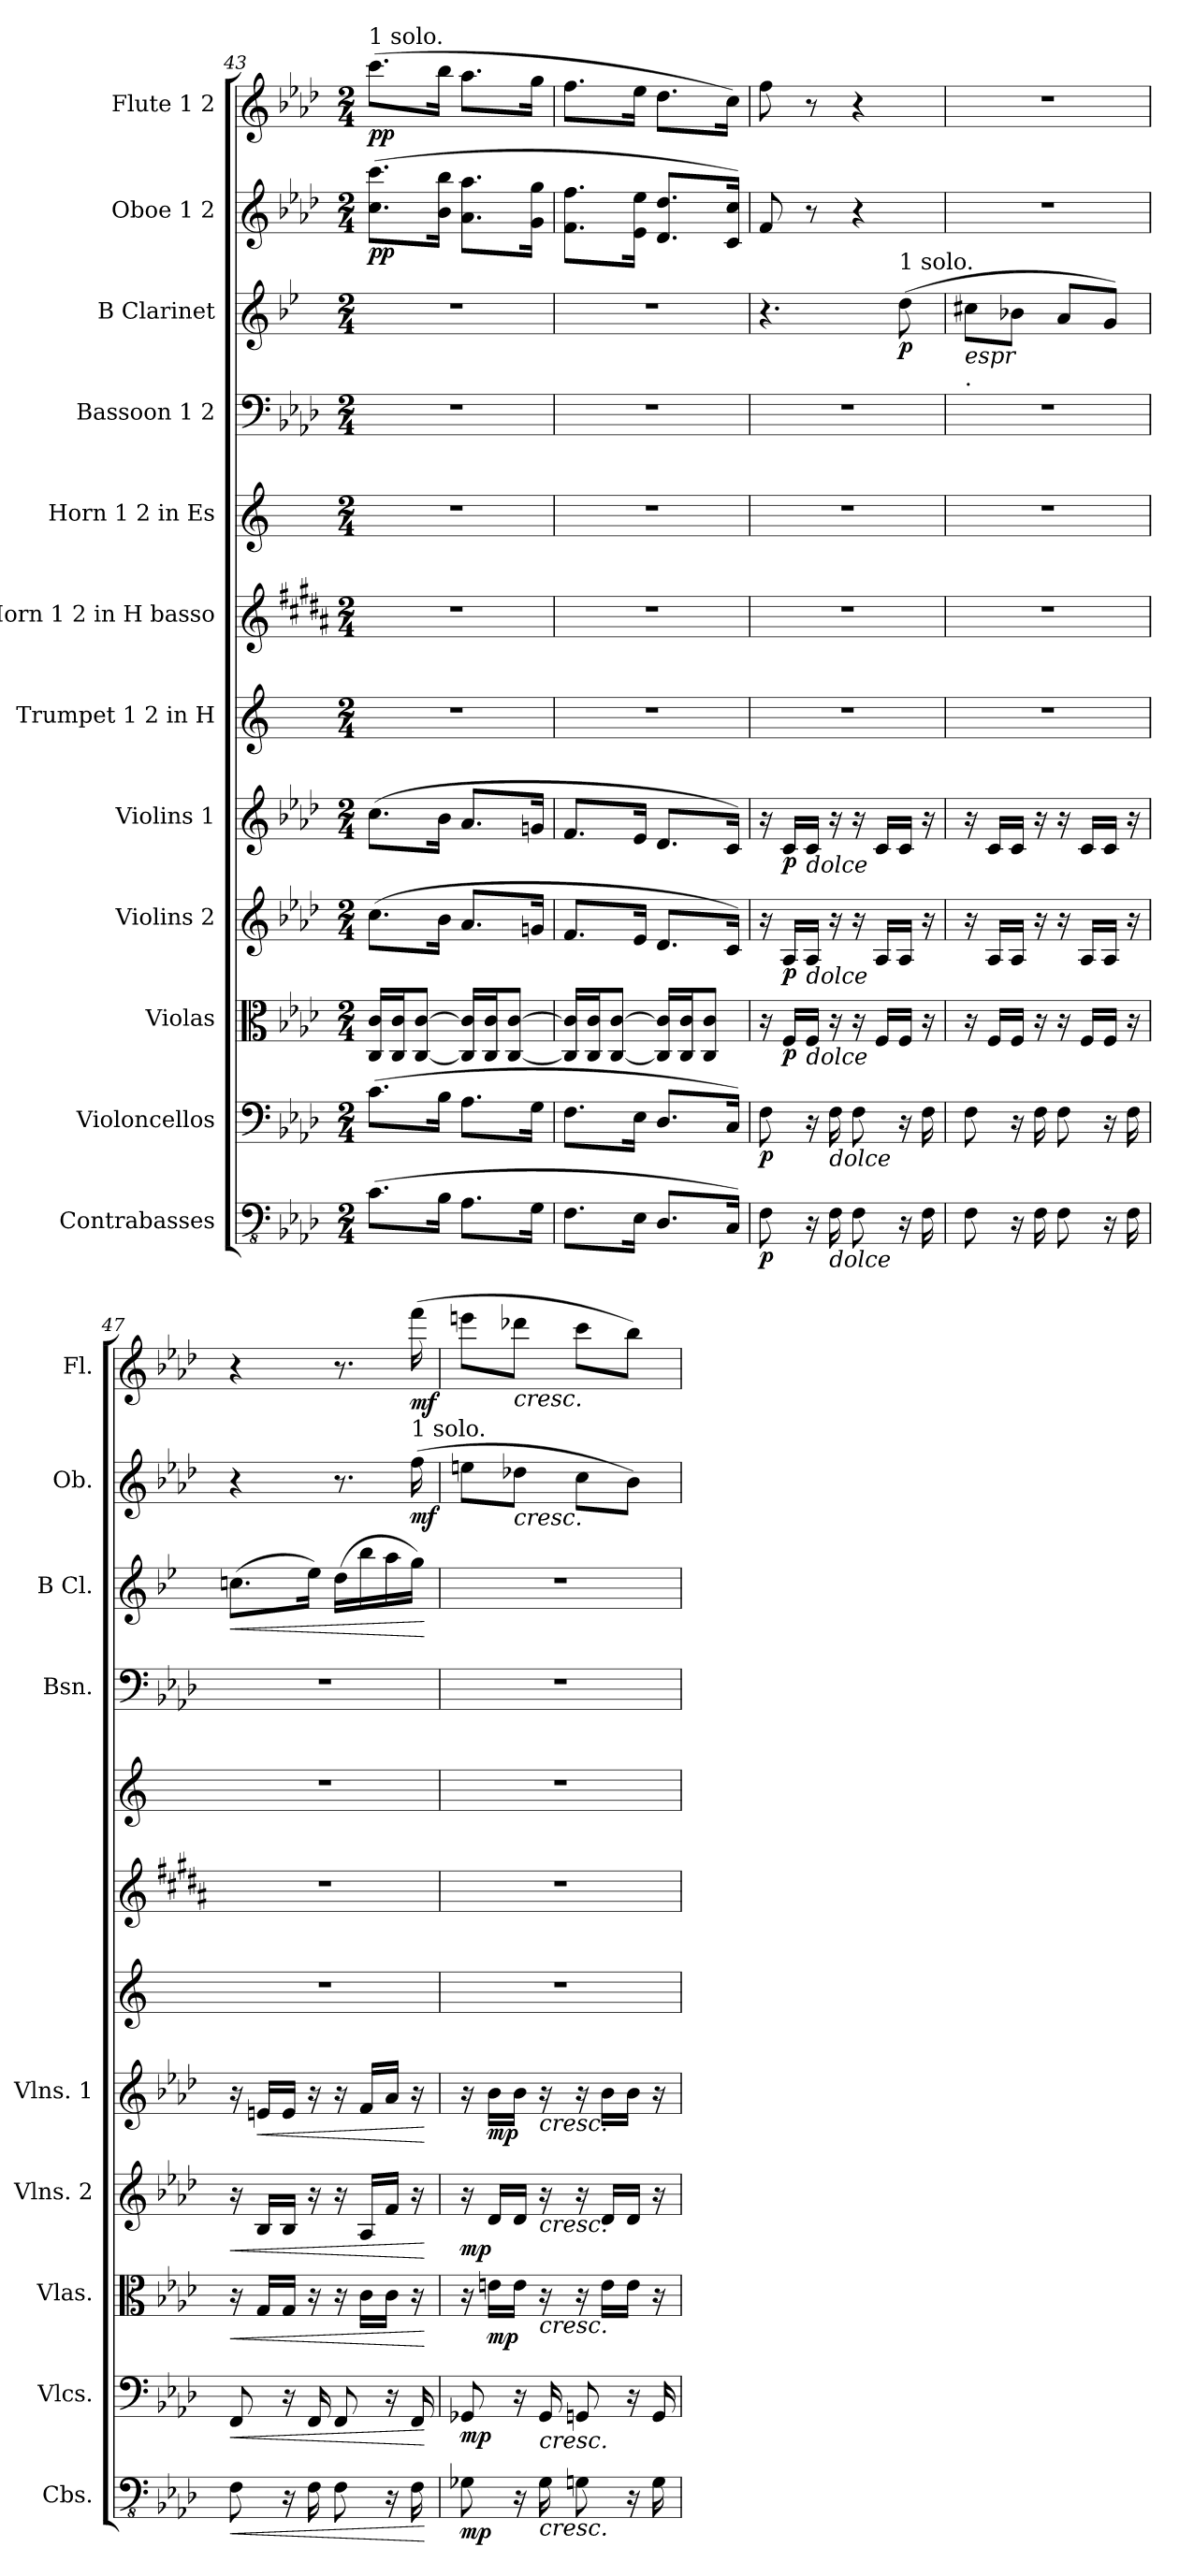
**kern	**dynam	**kern	**dynam	**kern	**dynam	**kern	**dynam	**kern	**dynam	**kern	**kern	**kern	**kern	**kern	**dynam	**kern	**dynam	**kern	**dynam
*part12	*part12	*part11	*part11	*part10	*part10	*part9	*part9	*part8	*part8	*part7	*part6	*part5	*part4	*part3	*part3	*part2	*part2	*part1	*part1
*staff12	*staff12	*staff11	*staff11	*staff10	*staff10	*staff9	*staff9	*staff8	*staff8	*staff7	*staff6	*staff5	*staff4	*staff3	*staff3	*staff2	*staff2	*staff1	*staff1
*I"Contrabasses	*	*I"Violoncellos	*	*I"Violas	*	*I"Violins 2	*	*I"Violins 1	*	*I"Trumpet 1 2 in H	*I"Horn 1  2 in H basso	*I"Horn 1 2 in Es	*I"Bassoon 1 2	*I"B Clarinet	*	*I"Oboe 1 2	*	*I"Flute 1 2	*
*I'Cbs.	*	*I'Vlcs.	*	*I'Vlas.	*	*I'Vlns. 2	*	*I'Vlns. 1	*	*	*	*	*I'Bsn.	*I'B Cl.	*	*I'Ob.	*	*I'Fl.	*
*clefFv4	*	*clefF4	*	*clefC3	*	*clefG2	*	*clefG2	*	*clefG2	*clefG2	*clefG2	*clefF4	*clefG2	*	*clefG2	*	*clefG2	*
*	*	*	*	*	*	*	*	*	*	*ITrd1c1	*ITrd8c13	*ITrd5c9	*	*ITrd1c2	*	*	*	*	*
*k[b-e-a-d-]	*	*k[b-e-a-d-]	*	*k[b-e-a-d-]	*	*k[b-e-a-d-]	*	*k[b-e-a-d-]	*	*k[f#c#g#d#a#]	*k[f#c#g#d#a#]	*k[b-e-a-]	*k[b-e-a-d-]	*k[b-e-a-d-]	*	*k[b-e-a-d-]	*	*k[b-e-a-d-]	*
*M2/4	*	*M2/4	*	*M2/4	*	*M2/4	*	*M2/4	*	*M2/4	*M2/4	*M2/4	*M2/4	*M2/4	*	*M2/4	*	*M2/4	*
=43	=43	=43	=43	=43	=43	=43	=43	=43	=43	=43	=43	=43	=43	=43	=43	=43	=43	=43	=43
!	!	!	!	!	!	!	!	!	!	!	!	!	!	!	!	!	!	!LO:TX:a:t=1 solo.	!
!	!	!	!	!	!	!	!	!	!	!	!	!	!	!	!	!	!LO:DY:b	!	!LO:DY:b
(>8.C\L	.	(>8.c\L	.	16C/ 16c/LL	.	(>8.cc\L	.	(>8.cc\L	.	2r	2r	2r	2r	2r	.	(>8.cc\ 8.ccc\L	pp	(>8.ccc\L	pp
.	.	.	.	16C/ 16c/J	.	.	.	.	.	.	.	.	.	.	.	.	.	.	.
.	.	.	.	[8C/ [8c/J	.	.	.	.	.	.	.	.	.	.	.	.	.	.	.
16BB-\Jk	.	16B-\Jk	.	.	.	16b-\Jk	.	16b-\Jk	.	.	.	.	.	.	.	16b-\ 16bb-\Jk	.	16bb-\Jk	.
8.AA-\L	.	8.A-\L	.	16C/] 16c/]LL	.	8.a-/L	.	8.a-/L	.	.	.	.	.	.	.	8.a-\ 8.aa-\L	.	8.aa-\L	.
.	.	.	.	16C/ 16c/J	.	.	.	.	.	.	.	.	.	.	.	.	.	.	.
.	.	.	.	[8C/ [8c/J	.	.	.	.	.	.	.	.	.	.	.	.	.	.	.
16GG\Jk	.	16G\Jk	.	.	.	16gn/Jk	.	16gn/Jk	.	.	.	.	.	.	.	16g\ 16gg\Jk	.	16gg\Jk	.
!!LO:PB:g=z
=44	=44	=44	=44	=44	=44	=44	=44	=44	=44	=44	=44	=44	=44	=44	=44	=44	=44	=44	=44
8.FF\L	.	8.F\L	.	16C/] 16c/]LL	.	8.f/L	.	8.f/L	.	2r	2r	2r	2r	2r	.	8.f\ 8.ff\L	.	8.ff\L	.
.	.	.	.	16C/ 16c/J	.	.	.	.	.	.	.	.	.	.	.	.	.	.	.
.	.	.	.	[8C/ [8c/J	.	.	.	.	.	.	.	.	.	.	.	.	.	.	.
16EE-\Jk	.	16E-\Jk	.	.	.	16e-/Jk	.	16e-/Jk	.	.	.	.	.	.	.	16e-\ 16ee-\Jk	.	16ee-\Jk	.
8.DD-/L	.	8.D-/L	.	16C/] 16c/]LL	.	8.d-/L	.	8.d-/L	.	.	.	.	.	.	.	8.d-/ 8.dd-/L	.	8.dd-\L	.
.	.	.	.	16C/ 16c/J	.	.	.	.	.	.	.	.	.	.	.	.	.	.	.
.	.	.	.	8C/ 8c/J	.	.	.	.	.	.	.	.	.	.	.	.	.	.	.
16CC/Jk)	.	16C/Jk)	.	.	.	16c/Jk)	.	16c/Jk)	.	.	.	.	.	.	.	16c/ 16cc/Jk)	.	16cc\Jk)	.
=45	=45	=45	=45	=45	=45	=45	=45	=45	=45	=45	=45	=45	=45	=45	=45	=45	=45	=45	=45
!	!LO:DY:b	!	!LO:DY:b	!	!	!	!	!	!	!	!	!	!	!	!	!	!	!	!
8FF\	p	8F\	p	16r	.	16r	.	16r	.	2r	2r	2r	2r	4.r	.	8f/	.	8ff\	.
!	!	!	!	!	!LO:DY:b	!	!LO:DY:b	!	!LO:DY:b	!	!	!	!	!	!	!	!	!	!
.	.	.	.	16F/LL	p	16A-/LL	p	16c/LL	p	.	.	.	.	.	.	.	.	.	.
!	!	!	!	!	!	!	!	!LO:TX:b:i:t=dolce	!	!	!	!	!	!	!	!	!	!	!
!	!	!	!	!	!	!LO:TX:b:i:t=dolce	!	!	!	!	!	!	!	!	!	!	!	!	!
!	!	!	!	!LO:TX:b:i:t=dolce	!	!	!	!	!	!	!	!	!	!	!	!	!	!	!
16r	.	16r	.	16F/JJ	.	16A-/JJ	.	16c/JJ	.	.	.	.	.	.	.	8r	.	8r	.
!	!	!LO:TX:b:i:t=dolce	!	!	!	!	!	!	!	!	!	!	!	!	!	!	!	!	!
!LO:TX:b:i:t=dolce	!	!	!	!	!	!	!	!	!	!	!	!	!	!	!	!	!	!	!
16FF\	.	16F\	.	16r	.	16r	.	16r	.	.	.	.	.	.	.	.	.	.	.
8FF\	.	8F\	.	16r	.	16r	.	16r	.	.	.	.	.	.	.	4r	.	4r	.
.	.	.	.	16F/LL	.	16A-/LL	.	16c/LL	.	.	.	.	.	.	.	.	.	.	.
!	!	!	!	!	!	!	!	!	!	!	!	!	!	!LO:TX:a:t=1 solo.	!	!	!	!	!
!	!	!	!	!	!	!	!	!	!	!	!	!	!	!	!LO:DY:b	!	!	!	!
16r	.	16r	.	16F/JJ	.	16A-/JJ	.	16c/JJ	.	.	.	.	.	(>8cc\	p	.	.	.	.
16FF\	.	16F\	.	16r	.	16r	.	16r	.	.	.	.	.	.	.	.	.	.	.
=46	=46	=46	=46	=46	=46	=46	=46	=46	=46	=46	=46	=46	=46	=46	=46	=46	=46	=46	=46
!	!	!	!	!	!	!	!	!	!	!	!	!	!	!LO:TX:b:i:t=espr	!	!	!	!	!
!	!	!	!	!	!	!	!	!	!	!	!	!	!	!LO:TX:b:t=.	!	!	!	!	!
8FF\	.	8F\	.	16r	.	16r	.	16r	.	2r	2r	2r	2r	8bn\L	.	2r	.	2r	.
.	.	.	.	16F/LL	.	16A-/LL	.	16c/LL	.	.	.	.	.	.	.	.	.	.	.
16r	.	16r	.	16F/JJ	.	16A-/JJ	.	16c/JJ	.	.	.	.	.	8a-X\J	.	.	.	.	.
16FF\	.	16F\	.	16r	.	16r	.	16r	.	.	.	.	.	.	.	.	.	.	.
8FF\	.	8F\	.	16r	.	16r	.	16r	.	.	.	.	.	8g/L	.	.	.	.	.
.	.	.	.	16F/LL	.	16A-/LL	.	16c/LL	.	.	.	.	.	.	.	.	.	.	.
16r	.	16r	.	16F/JJ	.	16A-/JJ	.	16c/JJ	.	.	.	.	.	8f/J)	.	.	.	.	.
16FF\	.	16F\	.	16r	.	16r	.	16r	.	.	.	.	.	.	.	.	.	.	.
=47	=47	=47	=47	=47	=47	=47	=47	=47	=47	=47	=47	=47	=47	=47	=47	=47	=47	=47	=47
!	!LO:HP:b	!	!LO:HP:b	!	!LO:HP:b	!	!LO:HP:b	!	!	!	!	!	!	!	!LO:HP:b	!	!	!	!
8FF\	<	8FF/	<	16r	<	16r	<	16r	.	2r	2r	2r	2r	(>8.b-X\L	<	4r	.	4r	.
!	!	!	!	!	!	!	!	!	!LO:HP:b	!	!	!	!	!	!	!	!	!	!
.	.	.	.	16G/LL	.	16B-/LL	.	16en/LL	<	.	.	.	.	.	.	.	.	.	.
16r	.	16r	.	16G/JJ	.	16B-/JJ	.	16e/JJ	.	.	.	.	.	.	.	.	.	.	.
16FF\	.	16FF/	.	16r	.	16r	.	16r	.	.	.	.	.	16dd-\Jk)	.	.	.	.	.
8FF\	.	8FF/	.	16r	.	16r	.	16r	.	.	.	.	.	(>16cc\LL	.	8.r	.	8.r	.
.	.	.	.	16c\LL	.	16A-/LL	.	16f/LL	.	.	.	.	.	16aa-\	.	.	.	.	.
16r	.	16r	.	16c\JJ	.	16f/JJ	.	16a-/JJ	.	.	.	.	.	16gg\	.	.	.	.	.
!	!	!	!	!	!	!	!	!	!	!	!	!	!	!	!	!LO:TX:a:t=1 solo.	!	!	!
!	!	!	!	!	!	!	!	!	!	!	!	!	!	!	!	!	!LO:DY:b	!	!LO:DY:b
16FF\	.	16FF/	.	16r	.	16r	.	16r	.	.	.	.	.	16ff\JJ)	.	(>16ff\	mf	(>16fff\	mf
.	[	.	[	.	[	.	[	.	[	.	.	.	.	.	[	.	.	.	.
!!LO:PB:g=z
=48	=48	=48	=48	=48	=48	=48	=48	=48	=48	=48	=48	=48	=48	=48	=48	=48	=48	=48	=48
!	!LO:DY:b	!	!LO:DY:b	!	!	!	!LO:DY:b	!	!	!	!	!	!	!	!	!	!	!	!
8GG-X\	mp	8GG-X/	mp	16r	.	16r	mp	16r	.	2r	2r	2r	2r	2r	.	8een\L	.	8eeen\L	.
!	!	!	!	!	!LO:DY:b	!	!	!	!LO:DY:b	!	!	!	!	!	!	!	!	!	!
.	.	.	.	16en\LL	mp	16d-/LL	.	16b-\LL	mp	.	.	.	.	.	.	.	.	.	.
!	!	!	!	!	!	!	!	!	!	!	!	!	!	!	!	!	!	!LO:TX:b:i:t=cresc.	!
!	!	!	!	!	!	!	!	!	!	!	!	!	!	!	!	!LO:TX:b:i:t=cresc.	!	!	!
16r	.	16r	.	16e\JJ	.	16d-/JJ	.	16b-\JJ	.	.	.	.	.	.	.	8dd-X\J	.	8ddd-X\J	.
!	!	!	!	!	!	!	!	!LO:TX:b:i:t=cresc.	!	!	!	!	!	!	!	!	!	!	!
!	!	!	!	!	!	!LO:TX:b:i:t=cresc.	!	!	!	!	!	!	!	!	!	!	!	!	!
!	!	!	!	!LO:TX:b:i:t=cresc.	!	!	!	!	!	!	!	!	!	!	!	!	!	!	!
!	!	!LO:TX:b:i:t=cresc.	!	!	!	!	!	!	!	!	!	!	!	!	!	!	!	!	!
!LO:TX:b:i:t=cresc.	!	!	!	!	!	!	!	!	!	!	!	!	!	!	!	!	!	!	!
16GG-\	.	16GG-/	.	16r	.	16r	.	16r	.	.	.	.	.	.	.	.	.	.	.
8GGn\	.	8GGn/	.	16r	.	16r	.	16r	.	.	.	.	.	.	.	8cc\L	.	8ccc\L	.
.	.	.	.	16e\LL	.	16d-/LL	.	16b-\LL	.	.	.	.	.	.	.	.	.	.	.
16r	.	16r	.	16e\JJ	.	16d-/JJ	.	16b-\JJ	.	.	.	.	.	.	.	8b-\J)	.	8bb-\J)	.
16GG\	.	16GG/	.	16r	.	16r	.	16r	.	.	.	.	.	.	.	.	.	.	.
=	=	=	=	=	=	=	=	=	=	=	=	=	=	=	=	=	=	=	=
*-	*-	*-	*-	*-	*-	*-	*-	*-	*-	*-	*-	*-	*-	*-	*-	*-	*-	*-	*-
